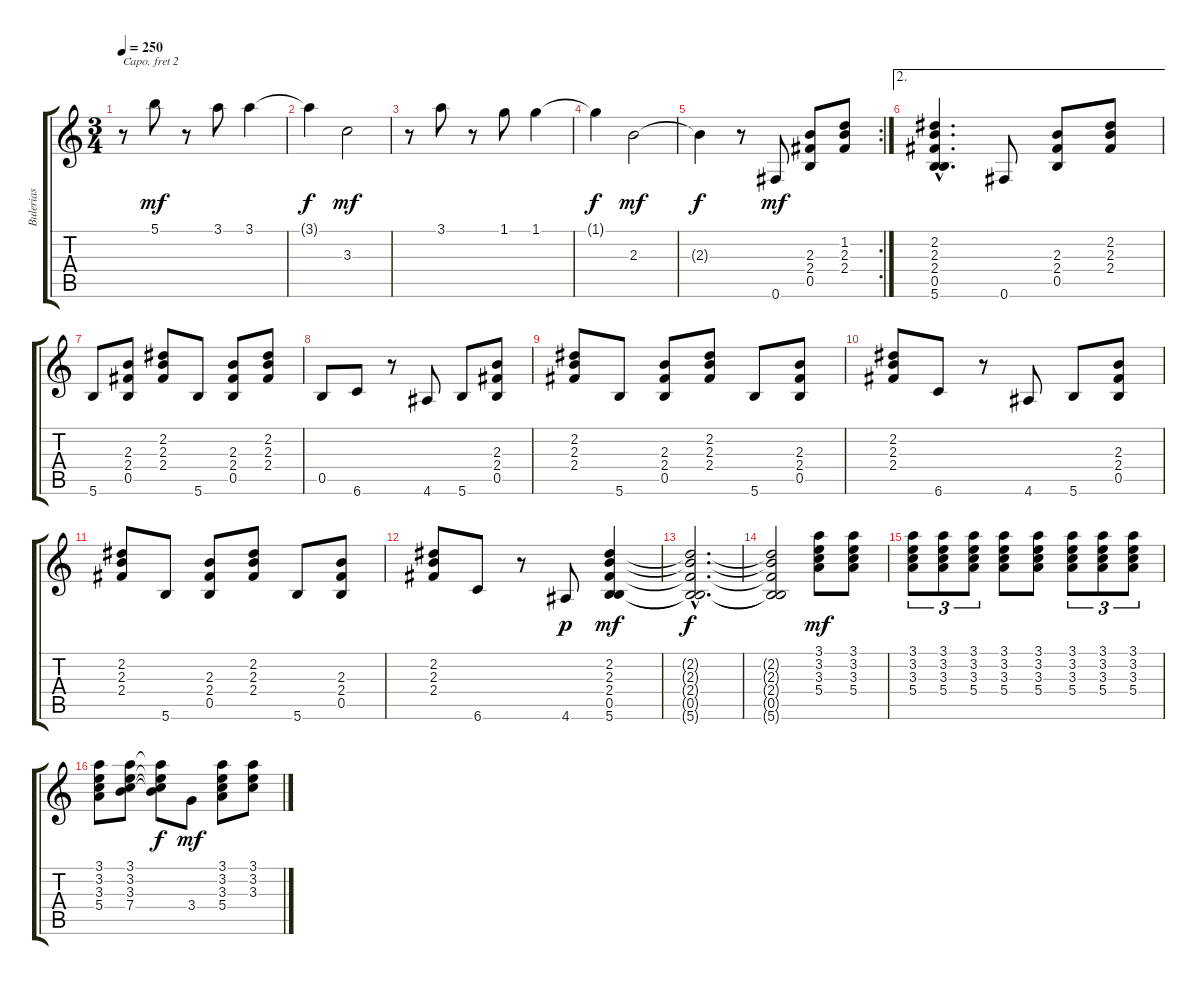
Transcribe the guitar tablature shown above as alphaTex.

\track ("Bulerias" "Bulerias") {instrument acousticguitarnylon}
\staff {score tabs}
\capo 2
\tuning (E4 B3 G3 D3 A2 E2) {hide}
\ts (3 4)
\tempo 250
\clef g2
\ks c
r.8{dy mf} 5.1.8 r.8 3.1.8 3.1.4 |
3.1{t}.4{dy f} 3.3.2{dy mf} |
r.8 3.1.8 r.8 1.1.8 1.1.4 |
1.1{t}.4{dy f} 2.3.2{dy mf} |
\rc 2
2.3{t}.4{dy f} r.8 0.6.8{dy mf} (2.3 2.4 0.5).8 (1.2 2.3 2.4).8 |
\ae 2
(2.2{hac} 2.3{hac} 2.4{hac} 0.5{hac} 5.6{hac}).4{d} 0.6.8 (2.3 2.4 0.5).8 (2.2 2.3 2.4).8 |
5.6.8 (2.3 2.4 0.5).8 (2.2 2.3 2.4).8 5.6.8 (2.3 2.4 0.5).8 (2.2 2.3 2.4).8 |
0.5.8 6.6.8 r.8 4.6.8 5.6.8 (2.3 2.4 0.5).8 |
(2.2 2.3 2.4).8 5.6.8 (2.3 2.4 0.5).8 (2.2 2.3 2.4).8 5.6.8 (2.3 2.4 0.5).8 |
(2.2 2.3 2.4).8 6.6.8 r.8 4.6.8 5.6.8 (2.3 2.4 0.5).8 |
(2.2 2.3 2.4).8 5.6.8 (2.3 2.4 0.5).8 (2.2 2.3 2.4).8 5.6.8 (2.3 2.4 0.5).8 |
(2.2 2.3 2.4).8 6.6.8 r.8 4.6.8{dy p} (2.2 2.3 2.4 0.5 5.6).4{dy mf} |
(2.2{hac t} 2.3{hac t} 2.4{hac t} 0.5{hac t} 5.6{hac t}).2{d dy f} |
(2.2{t} 2.3{t} 2.4{t} 0.5{t} 5.6{t}).2 (3.1 3.2 3.3 5.4).8{dy mf} (3.1 3.2 3.3 5.4).8 |
(3.1 3.2 3.3 5.4).8{tu (3 2)} (3.1 3.2 3.3 5.4).8{tu (3 2)} (3.1 3.2 3.3 5.4).8{tu (3 2)} (3.1 3.2 3.3 5.4).8 (3.1 3.2 3.3 5.4).8 (3.1 3.2 3.3 5.4).8{tu (3 2)} (3.1 3.2 3.3 5.4).8{tu (3 2)} (3.1 3.2 3.3 5.4).8{tu (3 2)} |
(3.1 3.2 3.3 5.4).8 (3.1 3.2 3.3 7.4).8 (3.1{t} 3.2{t} 3.3{t} 7.4{t}).8{dy f} 3.4.8{dy mf} (3.1 3.2 3.3 5.4).8 (3.1 3.2 3.3).8
